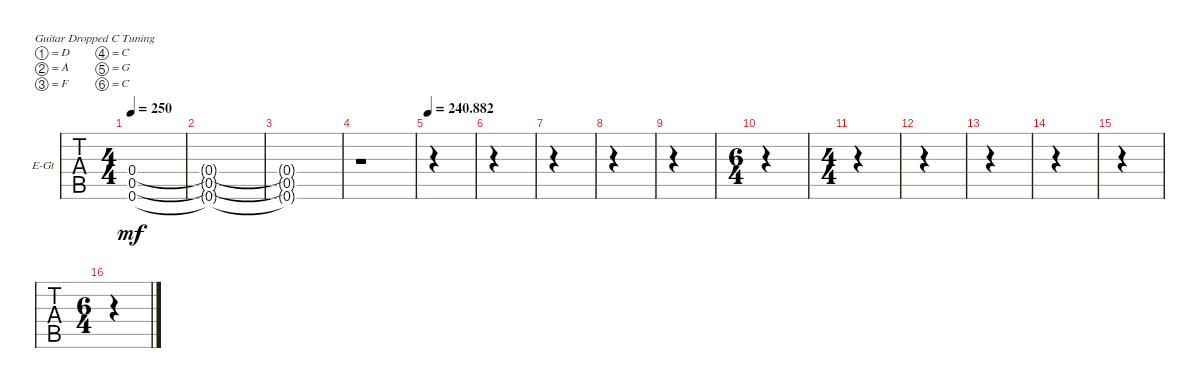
\bracketExtendMode groupsimilarinstruments
\firstSystemTrackNameOrientation horizontal
\otherSystemsTrackNameOrientation horizontal
\track ("Gtr 1" "E-Gt") {instrument acousticgrandpiano}
\staff {tabs}
\tuning (D4 A3 F3 C3 G2 C2)
\displaytranspose 12
\ts (4 4)
\tempo 250
\clef g2
\ks c
(0.4 0.5 0.6).1{dy mf} |
(0.4{t} 0.5{t} 0.6{t}).1 |
(0.4{t} 0.5{t} 0.6{t}).1 |
r.1 |
\tempo
240.882 |
|
|
|
|
\ts (6 4)
|
\ts (4 4)
|
|
|
|
|
\ts (6 4)
